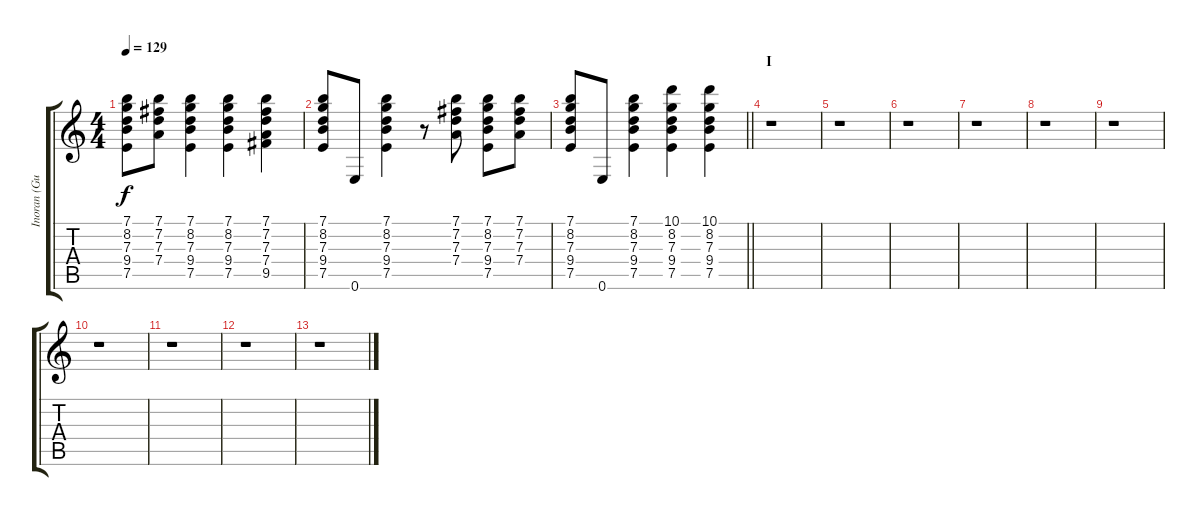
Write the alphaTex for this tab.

\track ("Inoran (Guitar 2)" "Inoran (Gu") {instrument overdrivenguitar}
\staff {score tabs}
\tuning (E4 B3 G3 D3 A2 E2) {hide}
\ts (4 4)
\tempo 129
\clef g2
\ks c
(7.1 8.2 7.3 9.4 7.5).8{dy f} (7.1 7.2 7.3 7.4).8 (7.1 8.2 7.3 9.4 7.5).4 (7.1 8.2 7.3 9.4 7.5).4 (7.1 7.2 7.3 7.4 9.5).4 |
(7.1 8.2 7.3 9.4 7.5).8 0.6.8 (7.1 8.2 7.3 9.4 7.5).4 r.8 (7.1 7.2 7.3 7.4).8 (7.1 8.2 7.3 9.4 7.5).8 (7.1 7.2 7.3 7.4).8 |
\barLineRight lightlight
(7.1 8.2 7.3 9.4 7.5).8 0.6.8 (7.1 8.2 7.3 9.4 7.5).4 (10.1 8.2 7.3 9.4 7.5).4 (10.1 8.2 7.3 9.4 7.5).4 |
\section ("" "I")
r.1 |
r.1 |
r.1 |
r.1 |
r.1 |
r.1 |
r.1 |
r.1 |
r.1 |
r.1
